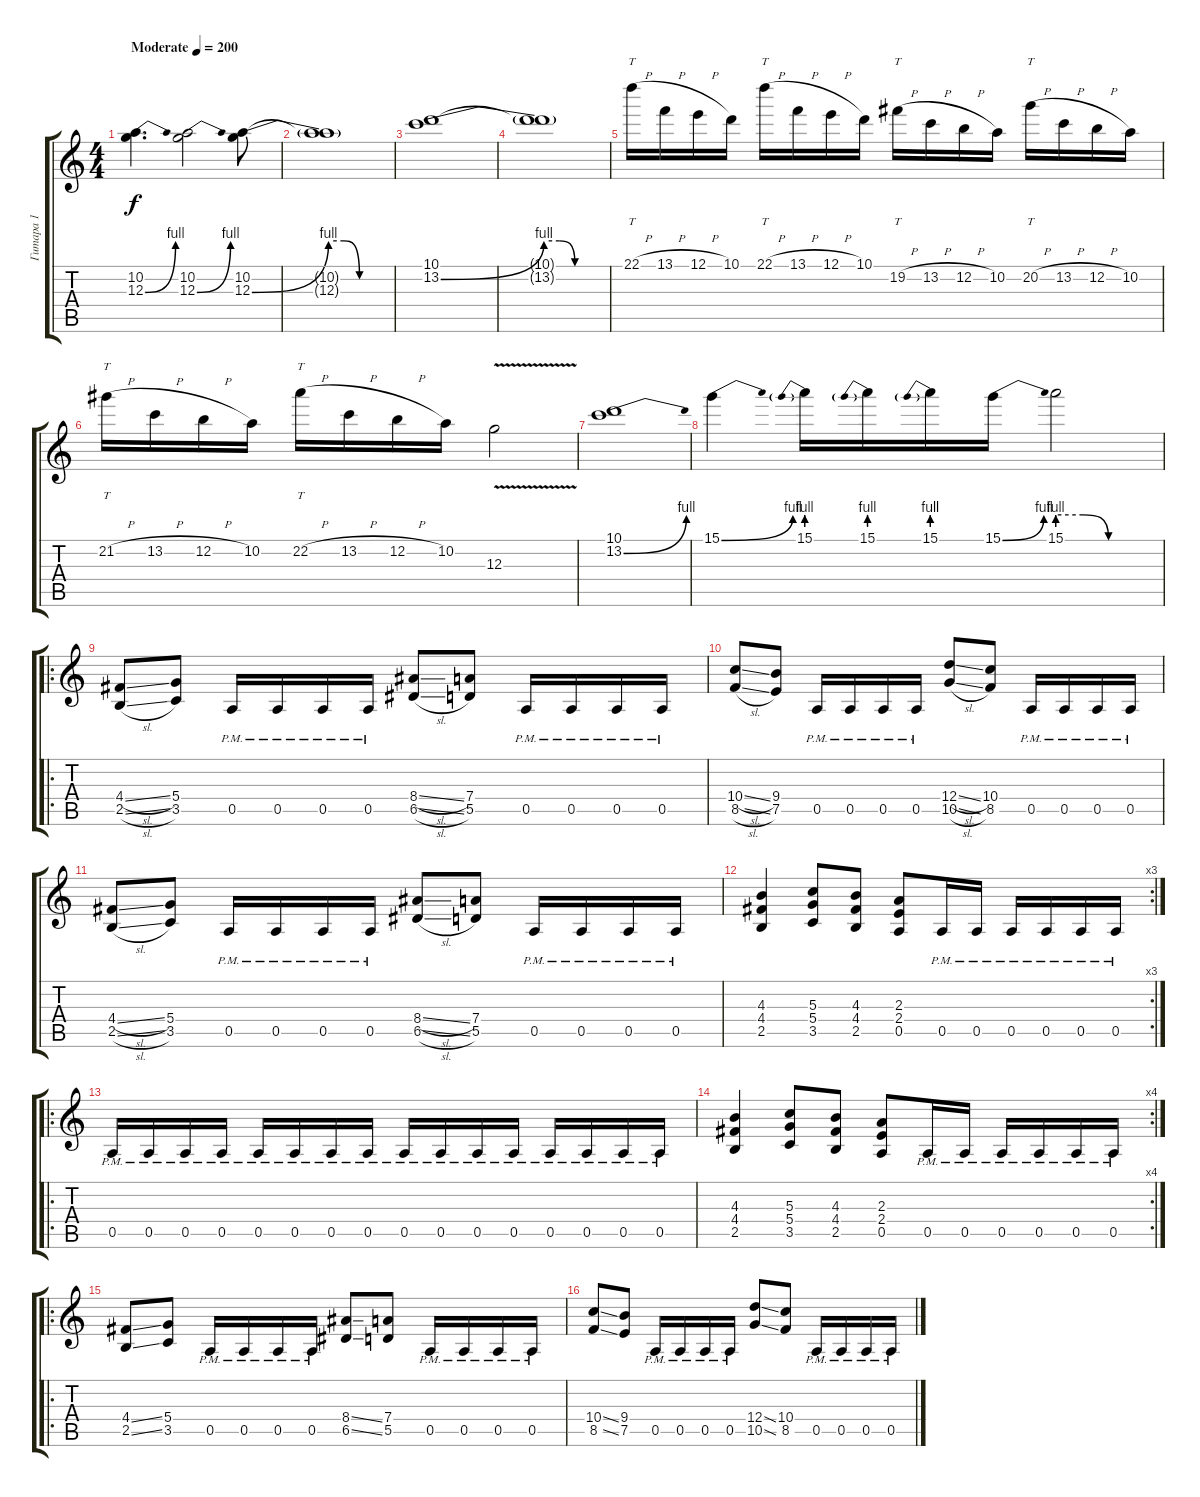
\track ("Гитара 1" "Гитара 1") {instrument distortionguitar}
\staff {score tabs}
\tuning (E4 B3 G3 D3 A2 E2) {hide}
\ts (4 4)
\tempo (200 "Moderate")
\clef g2
\ks c
(10.2 12.3{be (bend 0 0 60 4)}).4{d dy f instrument distortionguitar} (10.2 12.3{be (bend 0 0 60 4)}).2 (10.2 12.3{be (bend 0 0 60 4)}).8 |
(10.2{t} 12.3{be (custom 0 4 15 4 30 0 60 0) t}).1 |
(10.1 13.2{be (bend 0 0 60 4)}).1 |
(10.1{t} 13.2{be (custom 0 4 15 4 30 0 60 0) t}).1 |
22.1{h}.16{tt} 13.1{h}.16 12.1{h}.16 10.1.16 22.1{h}.16{tt} 13.1{h}.16 12.1{h}.16 10.1.16 19.2{h}.16{tt} 13.2{h}.16 12.2{h}.16 10.2.16 20.2{h}.16{tt} 13.2{h}.16 12.2{h}.16 10.2.16 |
21.2{h}.16{tt} 13.2{h}.16 12.2{h}.16 10.2.16 22.2{h}.16{tt} 13.2{h}.16 12.2{h}.16 10.2.16 12.3{v}.2 |
(10.1 13.2{be (bend 0 0 60 4)}).1 |
15.1{be (bend 0 0 60 4)}.4 15.1{be (prebend 0 4 60 4)}.16 15.1{be (prebend 0 4 60 4)}.16 15.1{be (prebend 0 4 60 4)}.16 15.1{be (bend 0 0 60 4)}.16 15.1{be (custom 0 4 15 4 30 0 60 0)}.2 |
\ro
(4.4{sl} 2.5{sl}).8 (5.4 3.5).8 0.5{pm}.16 0.5{pm}.16 0.5{pm}.16 0.5{pm}.16 (8.4{sl} 6.5{sl}).8 (7.4 5.5).8 0.5{pm}.16 0.5{pm}.16 0.5{pm}.16 0.5{pm}.16 |
(10.4{sl} 8.5{sl}).8 (9.4 7.5).8 0.5{pm}.16 0.5{pm}.16 0.5{pm}.16 0.5{pm}.16 (12.4{sl} 10.5{sl}).8 (10.4 8.5).8 0.5{pm}.16 0.5{pm}.16 0.5{pm}.16 0.5{pm}.16 |
(4.4{sl} 2.5{sl}).8 (5.4 3.5).8 0.5{pm}.16 0.5{pm}.16 0.5{pm}.16 0.5{pm}.16 (8.4{sl} 6.5{sl}).8 (7.4 5.5).8 0.5{pm}.16 0.5{pm}.16 0.5{pm}.16 0.5{pm}.16 |
\rc 3
(4.3 4.4 2.5).4 (5.3 5.4 3.5).8 (4.3 4.4 2.5).8 (2.3 2.4 0.5).8 0.5{pm}.16 0.5{pm}.16 0.5{pm}.16 0.5{pm}.16 0.5{pm}.16 0.5{pm}.16 |
\ro
0.5{pm}.16 0.5{pm}.16 0.5{pm}.16 0.5{pm}.16 0.5{pm}.16 0.5{pm}.16 0.5{pm}.16 0.5{pm}.16 0.5{pm}.16 0.5{pm}.16 0.5{pm}.16 0.5{pm}.16 0.5{pm}.16 0.5{pm}.16 0.5{pm}.16 0.5{pm}.16 |
\rc 4
(4.3 4.4 2.5).4 (5.3 5.4 3.5).8 (4.3 4.4 2.5).8 (2.3 2.4 0.5).8 0.5{pm}.16 0.5{pm}.16 0.5{pm}.16 0.5{pm}.16 0.5{pm}.16 0.5{pm}.16 |
\ro
(4.4{ss} 2.5{ss}).8 (5.4 3.5).8 0.5{pm}.16 0.5{pm}.16 0.5{pm}.16 0.5{pm}.16 (8.4{ss} 6.5{ss}).8 (7.4 5.5).8 0.5{pm}.16 0.5{pm}.16 0.5{pm}.16 0.5{pm}.16 |
(10.4{ss} 8.5{ss}).8 (9.4 7.5).8 0.5{pm}.16 0.5{pm}.16 0.5{pm}.16 0.5{pm}.16 (12.4{ss} 10.5{ss}).8 (10.4 8.5).8 0.5{pm}.16 0.5{pm}.16 0.5{pm}.16 0.5{pm}.16
